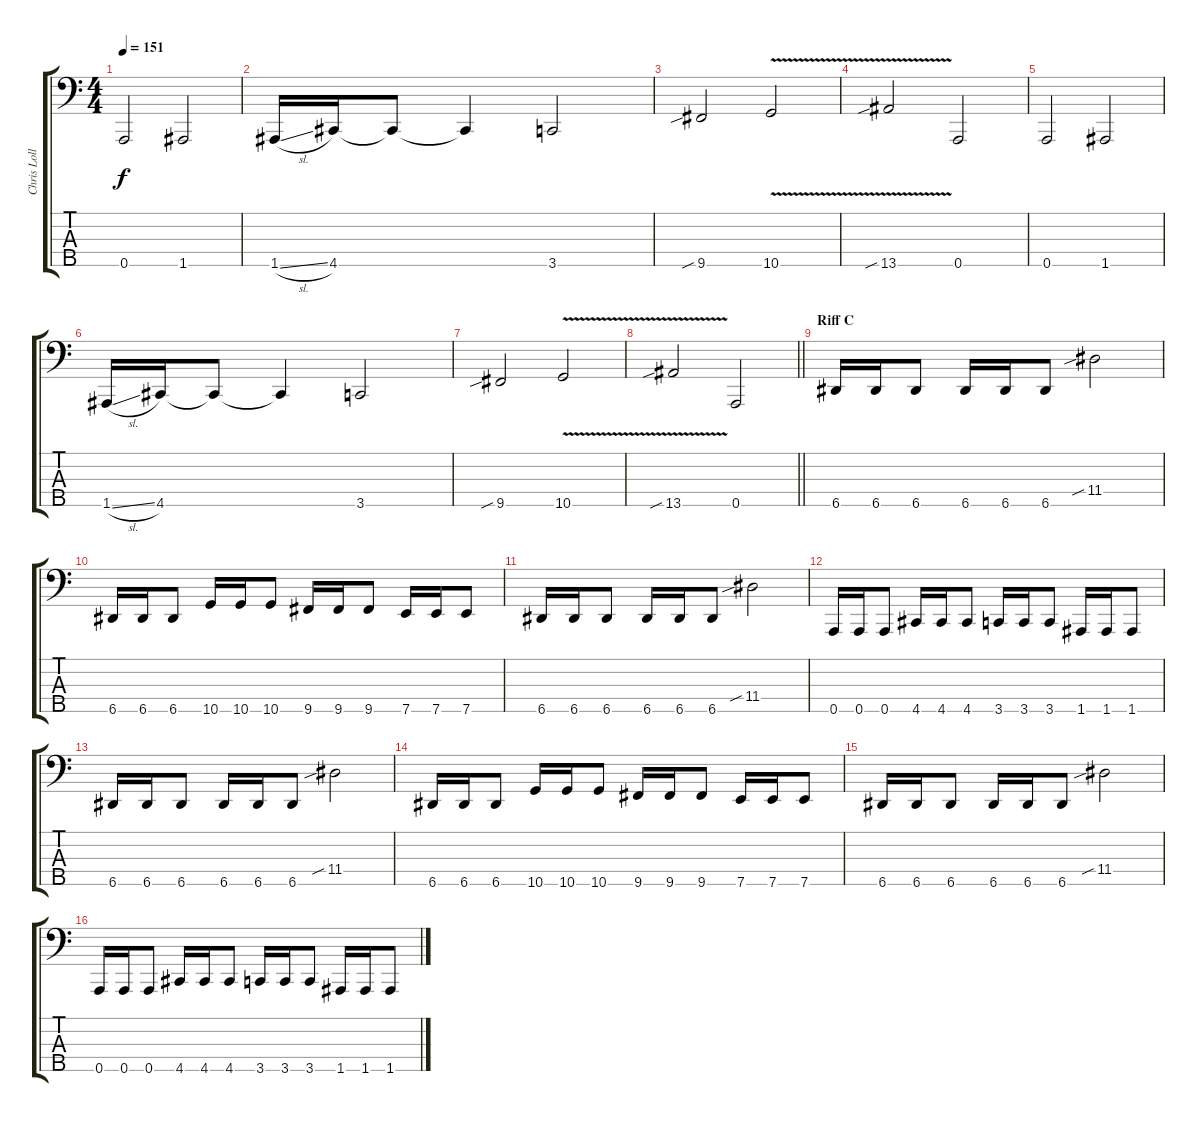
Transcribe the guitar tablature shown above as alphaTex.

\track ("Chris Lollis" "Chris Loll") {instrument electricbasspick}
\staff {score tabs}
\tuning (G2 D2 A1 E1 A0) {hide}
\ts (4 4)
\tempo 151
\clef f4
\ks c
0.5.2{dy f} 1.5.2 |
1.5{sl}.16 4.5.16 4.5{t}.8 4.5{t}.4 3.5.2 |
9.5{sib}.2 10.5{v}.2 |
13.5{v sib}.2 0.5.2 |
0.5.2 1.5.2 |
1.5{sl}.16 4.5.16 4.5{t}.8 4.5{t}.4 3.5.2 |
9.5{sib}.2 10.5{v}.2 |
\barLineRight lightlight
13.5{v sib}.2 0.5.2 |
\section ("" "Riff C")
6.5.16 6.5.16 6.5.8 6.5.16 6.5.16 6.5.8 11.4{sib}.2 |
6.5.16 6.5.16 6.5.8 10.5.16 10.5.16 10.5.8 9.5.16 9.5.16 9.5.8 7.5.16 7.5.16 7.5.8 |
6.5.16 6.5.16 6.5.8 6.5.16 6.5.16 6.5.8 11.4{sib}.2 |
0.5.16 0.5.16 0.5.8 4.5.16 4.5.16 4.5.8 3.5.16 3.5.16 3.5.8 1.5.16 1.5.16 1.5.8 |
6.5.16 6.5.16 6.5.8 6.5.16 6.5.16 6.5.8 11.4{sib}.2 |
6.5.16 6.5.16 6.5.8 10.5.16 10.5.16 10.5.8 9.5.16 9.5.16 9.5.8 7.5.16 7.5.16 7.5.8 |
6.5.16 6.5.16 6.5.8 6.5.16 6.5.16 6.5.8 11.4{sib}.2 |
0.5.16 0.5.16 0.5.8 4.5.16 4.5.16 4.5.8 3.5.16 3.5.16 3.5.8 1.5.16 1.5.16 1.5.8
